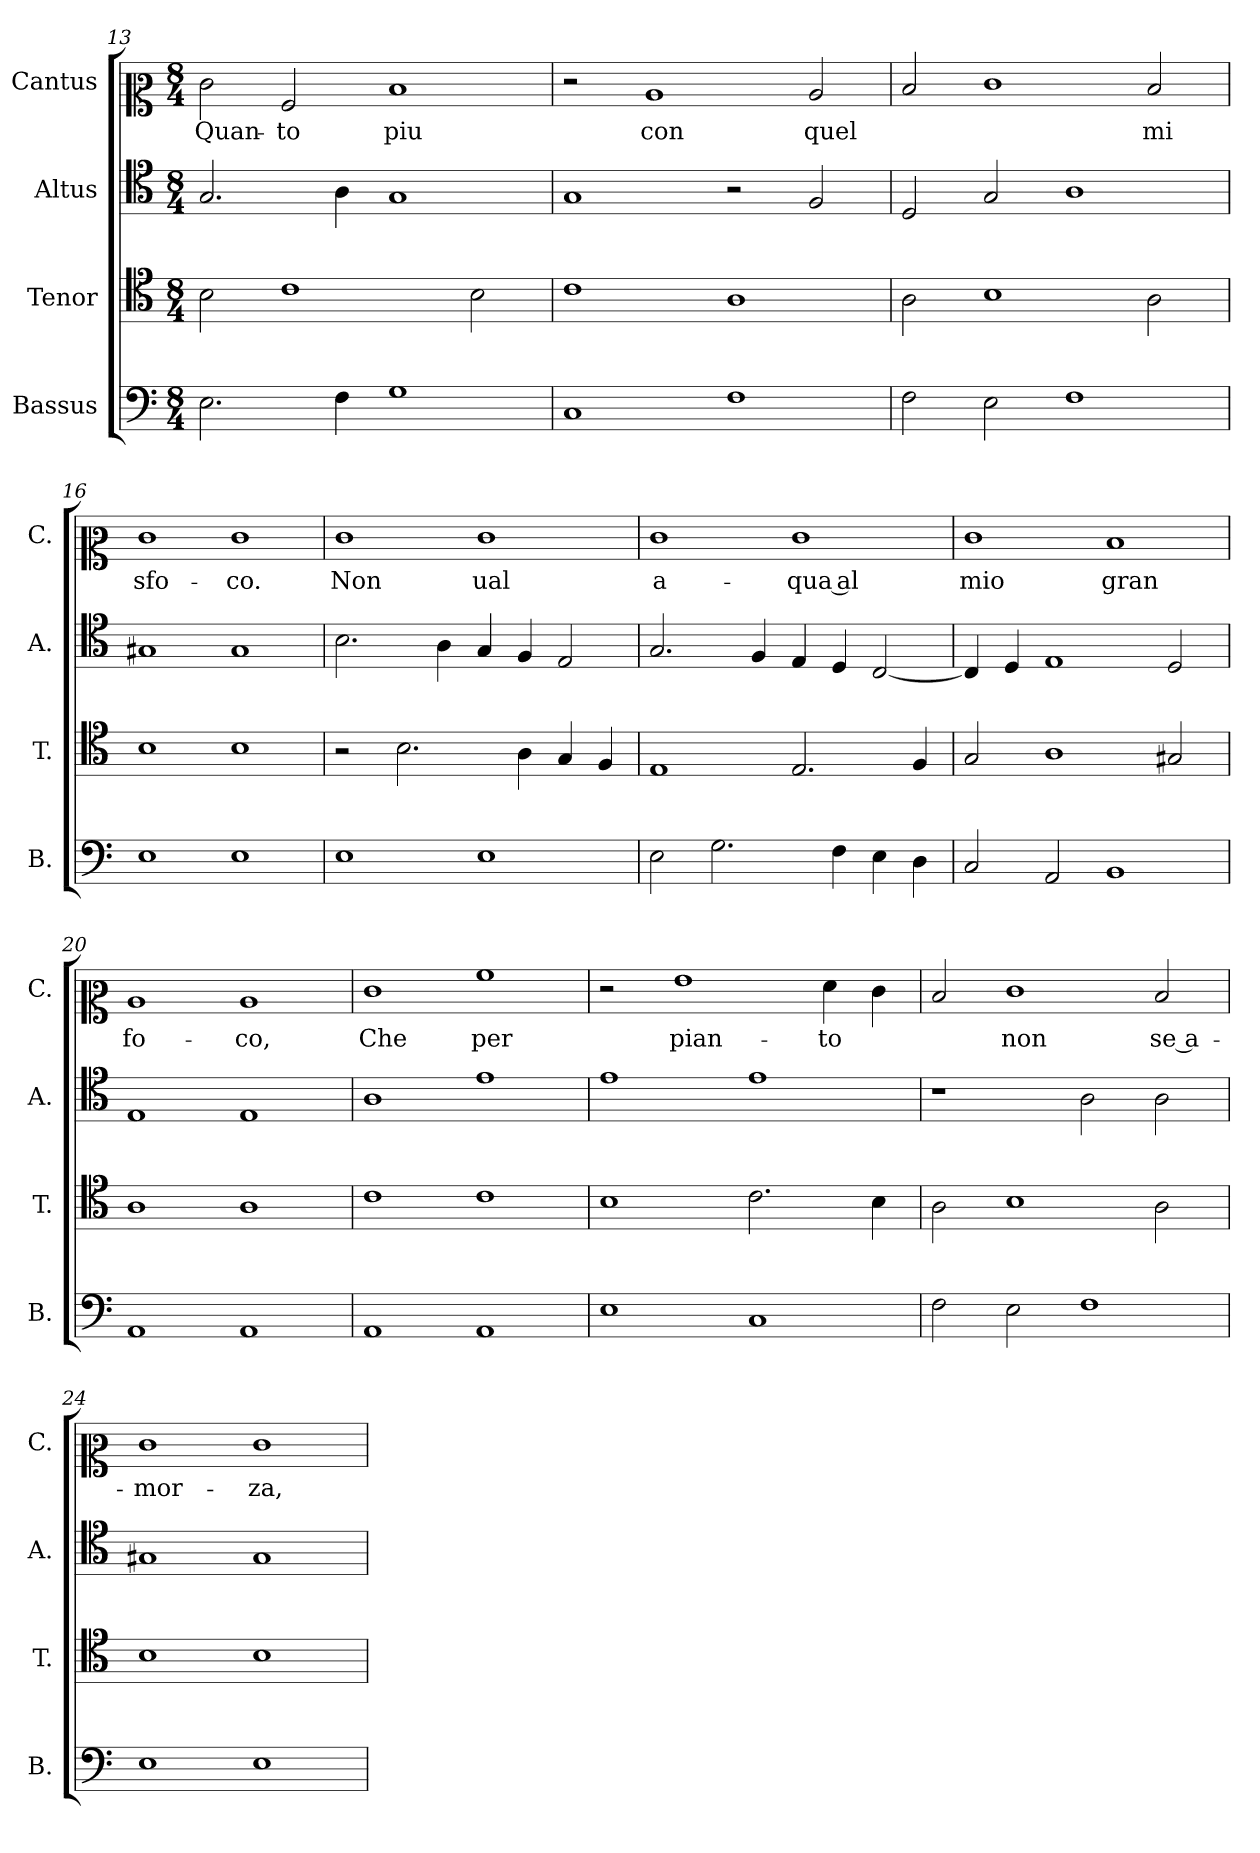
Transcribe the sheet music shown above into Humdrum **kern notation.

**kern	**kern	**kern	**kern	**text
*part4	*part3	*part2	*part1	*part1
*staff4	*staff3	*staff2	*staff1	*staff1
*I"Bassus	*I"Tenor	*I"Altus	*I"Cantus	*
*I'B.	*I'T.	*I'A.	*I'C.	*
!!LO:LB:g=z
*clefF4	*clefC4	*clefC4	*clefC2	*
*k[]	*k[]	*k[]	*k[]	*
*M8/4	*M8/4	*M8/4	*M8/4	*
=13	=13	=13	=13	=13
!	!	!	!	!LO:LY:b
2.E\	2B\	2.G/	2e\	Quan-
!	!	!	!	!LO:LY:b
.	1c	.	2A/	-to
4F\	.	4A\	.	.
!	!	!	!	!LO:LY:b
1G	.	1G	1d	piu
.	2B\	.	.	.
=14	=14	=14	=14	=14
1C	1c	1G	2r	.
!	!	!	!	!LO:LY:b
.	.	.	1c	con
1F	1A	2r	.	.
!	!	!	!	!LO:LY:b
.	.	2F/	2c/	-quel
=15	=15	=15	=15	=15
2F\	2A\	2D/	2d/	.
2E\	1B	2G/	1e	.
1F	.	1A	.	.
!	!	!	!	!LO:LY:b
.	2A\	.	2d/	mi
=16	=16	=16	=16	=16
!	!	!	!	!LO:LY:b
1E	1B	1G#X	1e	sfo-
!	!	!	!	!LO:LY:b
1E	1B	1G#	1e	-co.
=17	=17	=17	=17	=17
!	!	!	!	!LO:LY:b
1E	2r	2.B\	1e	Non
.	2.B\	.	.	.
.	.	4A\	.	.
!	!	!	!	!LO:LY:b
1E	.	4G/	1e	ual
.	4A\	4F/	.	.
.	4G/	2E/	.	.
.	4F/	.	.	.
=18	=18	=18	=18	=18
!	!	!	!	!LO:LY:b
2E\	1E	2.G/	1e	a-
2.G\	.	.	.	.
.	.	4F/	.	.
!	!	!	!	!LO:LY:b
.	2.E/	4E/	1e	-qua al
4F\	.	4D/	.	.
4E\	.	[2C/	.	.
4D\	4F/	.	.	.
!!LO:PB:g=z
=19	=19	=19	=19	=19
!	!	!	!	!LO:LY:b
2C/	2G/	4C/]	1e	mio
.	.	4D/	.	.
2AA/	1A	1E	.	.
!	!	!	!	!LO:LY:b
1BB	.	.	1d	gran
.	2G#X/	2D/	.	.
=20	=20	=20	=20	=20
!	!	!	!	!LO:LY:b
1AA	1A	1E	1c	fo-
!	!	!	!	!LO:LY:b
1AA	1A	1E	1c	-co,
=21	=21	=21	=21	=21
!	!	!	!	!LO:LY:b
1AA	1c	1A	1e	Che
!	!	!	!	!LO:LY:b
1AA	1c	1e	1a	per
=22	=22	=22	=22	=22
1E	1B	1e	2r	.
!	!	!	!	!LO:LY:b
.	.	.	1g	pian-
1C	2.c\	1e	.	.
!	!	!	!	!LO:LY:b
.	.	.	4f\	-to
.	4B\	.	4e\	.
=23	=23	=23	=23	=23
2F\	2A\	1r	2d/	.
!	!	!	!	!LO:LY:b
2E\	1B	.	1e	non
1F	.	2A\	.	.
!	!	!	!	!LO:LY:b
.	2A\	2A\	2d/	se a-
=24	=24	=24	=24	=24
!	!	!	!	!LO:LY:b
1E	1B	1G#X	1e	-mor-
!	!	!	!	!LO:LY:b
1E	1B	1G#	1e	-za,
=	=	=	=	=
*-	*-	*-	*-	*-
